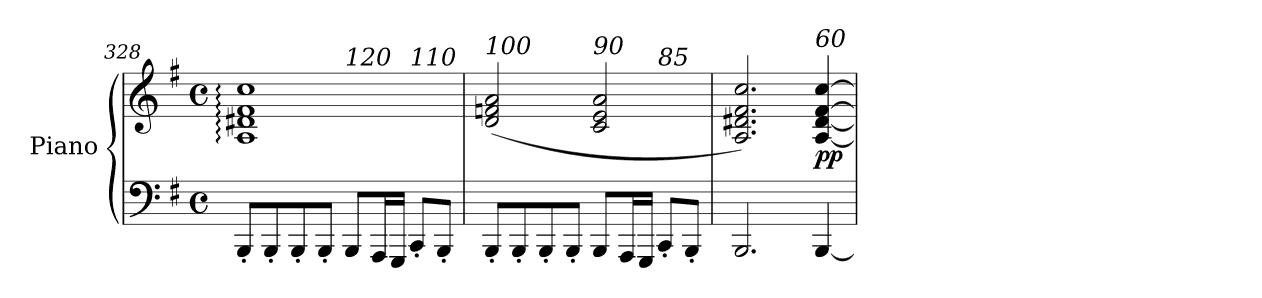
**kern	**kern	**dynam
*part1	*part1	*part1
*staff2	*staff1	*staff1/2
*I"Piano	*	*
*I'Pno	*	*
!!LO:LB:g=z
*clefF4	*clefG2	*
*k[f#]	*k[f#]	*
*M4/4	*M4/4	*
*met(c)	*met(c)	*
=328	=328	=328
!	!LO:TX:a:i:t=ritenuto molto	!
*	*^	*
*	*	*^	*
8BBB'/L	1A: 1d#X: 1f#: 1cc:	2ryy	2.ryy	.
8BBB'/	.	.	.	.
8BBB'/	.	.	.	.
8BBB'/J	.	.	.	.
!	!	!LO:TX:a:i:t=120	!	!
8BBB/L	.	2ryy	.	.
16AAA/L	.	.	.	.
16GGG/JJ	.	.	.	.
!	!	!	!LO:TX:a:i:t=110	!
8CC'/L	.	.	4ryy	.
8BBB'/J	.	.	.	.
=329	=329	=329	=329	=329
!	!LO:TX:a:i:t=100	!	!	!
*	*	*v	*v	*
8BBB'/L	(>2d/ 2fn/ 2a/	2.ryy	.
8BBB'/	.	.	.
8BBB'/	.	.	.
8BBB'/J	.	.	.
!	!LO:TX:a:i:t=90	!	!
8BBB/L	2c/ 2e/ 2a/	.	.
16AAA/L	.	.	.
16GGG/JJ	.	.	.
!	!	!LO:TX:a:i:t=85	!
8CC'/L	.	4ryy	.
8BBB'/J	.	.	.
=330	=330	=330	=330
!	!LO:TX:a:i:t=75	!	!
*	*v	*v	*
2.BBB/	2.A/ 2.d#X/ 2.f#/ 2.cc/)	.
!	!LO:TX:a:i:t=60	!
!	!	!LO:DY:b
[4BBB/	[4A/ [4d#/ [4f#/ [4cc/	pp
=	=	=
*-	*-	*-
